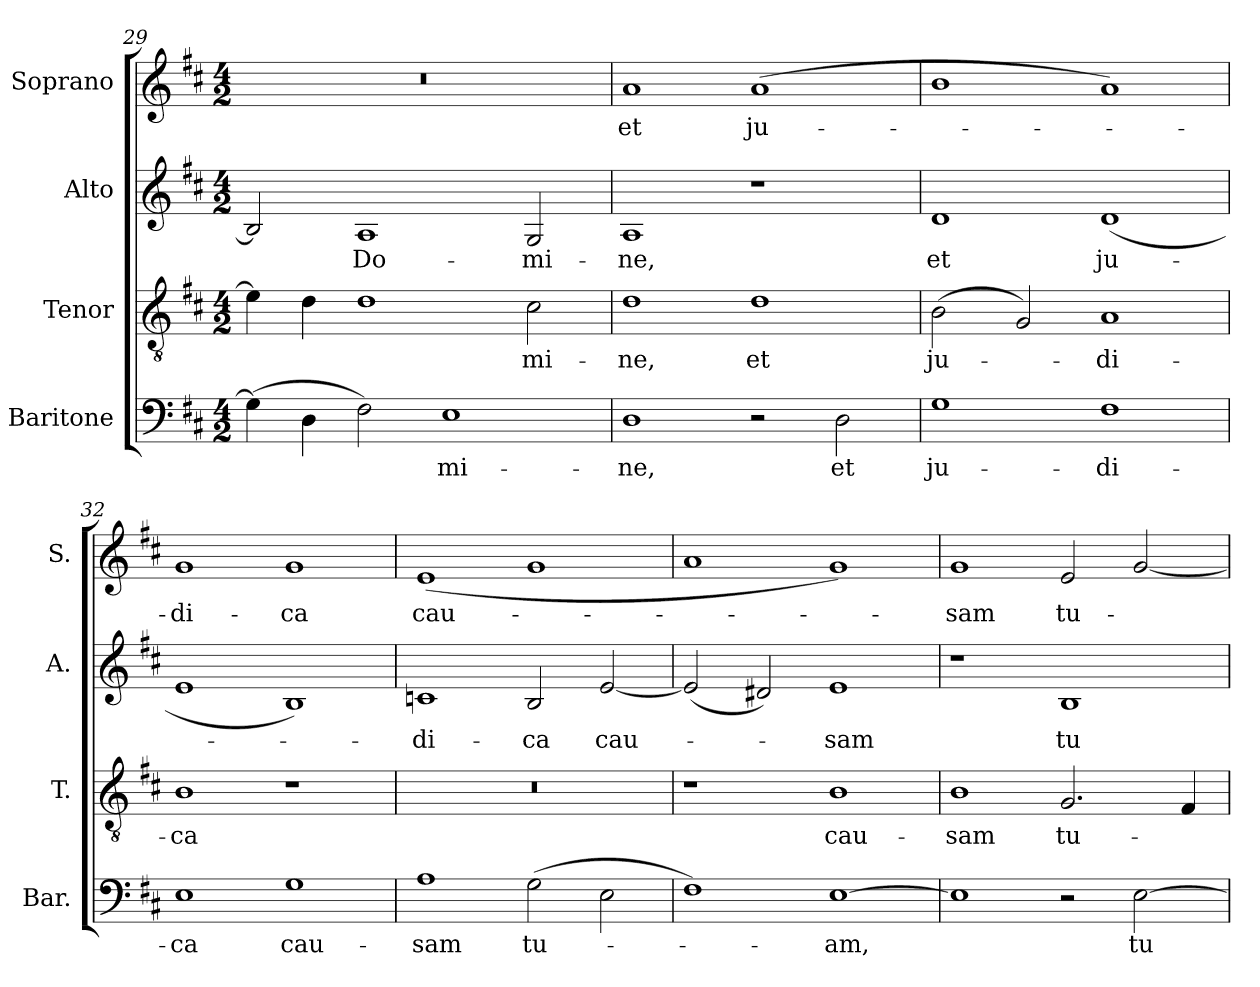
**kern	**text	**kern	**text	**kern	**text	**kern	**text
*part4	*part4	*part3	*part3	*part2	*part2	*part1	*part1
*staff4	*staff4	*staff3	*staff3	*staff2	*staff2	*staff1	*staff1
*I"Baritone	*	*I"Tenor	*	*I"Alto	*	*I"Soprano	*
*I'Bar.	*	*I'T.	*	*I'A.	*	*I'S.	*
*clefF4	*	*clefGv2	*	*clefG2	*	*clefG2	*
*	*	*ITrd7c12	*	*	*	*	*
*k[f#c#]	*	*k[f#c#]	*	*k[f#c#]	*	*k[f#c#]	*
*D:	*	*D:	*	*D:	*	*D:	*
*M4/2	*	*M4/2	*	*M4/2	*	*M4/2	*
=29	=29	=29	=29	=29	=29	=29	=29
!	!	!	!	!	!	!LO:N:vis=1	!
(4Gi\]	.	4Ei\]	.	2Bi/]	.	0r	.
4Di\	.	4Di\	.	.	.	.	.
!	!	!	!	!	!LO:LY:b:color=#000000	!	!
2F#i\)	.	1Di	.	1Ai	Do-	.	.
!	!LO:LY:b:color=#000000	!	!	!	!	!	!
1Ei	-mi-	.	.	.	.	.	.
!	!	!	!LO:LY:b:color=#000000	!	!	!	!
!	!	!	!	!	!LO:LY:b:color=#000000	!	!
.	.	2C#i\	-mi-	2Gi/	-mi-	.	.
!!LO:LB:g=z
=30	=30	=30	=30	=30	=30	=30	=30
!	!LO:LY:b:color=#000000	!	!	!	!	!	!
!	!	!	!LO:LY:b:color=#000000	!	!	!	!
!	!	!	!	!	!LO:LY:b:color=#000000	!	!
!	!	!	!	!	!	!	!LO:LY:b:color=#000000
1Di	-ne,	1Di	-ne,	1Ai	-ne,	1ai	et
!	!	!	!LO:LY:b:color=#000000	!	!	!	!
!	!	!	!	!	!	!	!LO:LY:b:color=#000000
2r	.	1Di	et	1r	.	(1ai	ju-
!	!LO:LY:b:color=#000000	!	!	!	!	!	!
2Di\	et	.	.	.	.	.	.
=31	=31	=31	=31	=31	=31	=31	=31
!	!LO:LY:b:color=#000000	!	!	!	!	!	!
!	!	!	!LO:LY:b:color=#000000	!	!	!	!
!	!	!	!	!	!LO:LY:b:color=#000000	!	!
1Gi	ju-	(2BBi\	ju-	1di	et	1bi	.
.	.	2GGi/)	.	.	.	.	.
!	!LO:LY:b:color=#000000	!	!	!	!	!	!
!	!	!	!LO:LY:b:color=#000000	!	!	!	!
!	!	!	!	!	!LO:LY:b:color=#000000	!	!
1F#i	-di-	1AAi	-di-	(1di	ju-	1ai)	.
=32	=32	=32	=32	=32	=32	=32	=32
!	!LO:LY:b:color=#000000	!	!	!	!	!	!
!	!	!	!LO:LY:b:color=#000000	!	!	!	!
!	!	!	!	!	!	!	!LO:LY:b:color=#000000
1Ei	-ca	1BBi	-ca	1ei	.	1gi	-di-
!	!LO:LY:b:color=#000000	!	!	!	!	!	!
!	!	!	!	!	!	!	!LO:LY:b:color=#000000
1Gi	cau-	1r	.	1Bi)	.	1gi	-ca
=33	=33	=33	=33	=33	=33	=33	=33
!	!LO:LY:b:color=#000000	!LO:N:vis=1	!	!	!	!	!
!	!	!	!	!	!LO:LY:b:color=#000000	!	!
!	!	!	!	!	!	!	!LO:LY:b:color=#000000
1Ai	-sam	0r	.	1cni	-di-	(1ei	cau-
!	!LO:LY:b:color=#000000	!	!	!	!	!	!
!	!	!	!	!	!LO:LY:b:color=#000000	!	!
(2Gi\	tu-	.	.	2Bi/	-ca	1gi	.
!	!	!	!	!	!LO:LY:b:color=#000000	!	!
2Ei\	.	.	.	[2ei/	cau-	.	.
=34	=34	=34	=34	=34	=34	=34	=34
1F#i)	.	1r	.	(2ei/]	.	1ai	.
.	.	.	.	2d#Xi/)	.	.	.
!	!LO:LY:b:color=#000000	!	!	!	!	!	!
!	!	!	!LO:LY:b:color=#000000	!	!	!	!
!	!	!	!	!	!LO:LY:b:color=#000000	!	!
[1Ei	-am,	1BBi	cau-	1ei	-sam	1gi)	.
=35	=35	=35	=35	=35	=35	=35	=35
!	!	!	!LO:LY:b:color=#000000	!	!	!	!
!	!	!	!	!	!	!	!LO:LY:b:color=#000000
1Ei]	.	1BBi	-sam	1r	.	1gi	-sam
!	!	!	!LO:LY:b:color=#000000	!	!	!	!
!	!	!	!	!	!LO:LY:b:color=#000000	!	!
!	!	!	!	!	!	!	!LO:LY:b:color=#000000
2r	.	2.GGi/	tu-	1Bi	tu-	2ei/	tu-
!	!LO:LY:b:color=#000000	!	!	!	!	!	!
[2Ei\	tu-	.	.	.	.	[2gi/	.
.	.	4FF#i/	.	.	.	.	.
=	=	=	=	=	=	=	=
*-	*-	*-	*-	*-	*-	*-	*-
